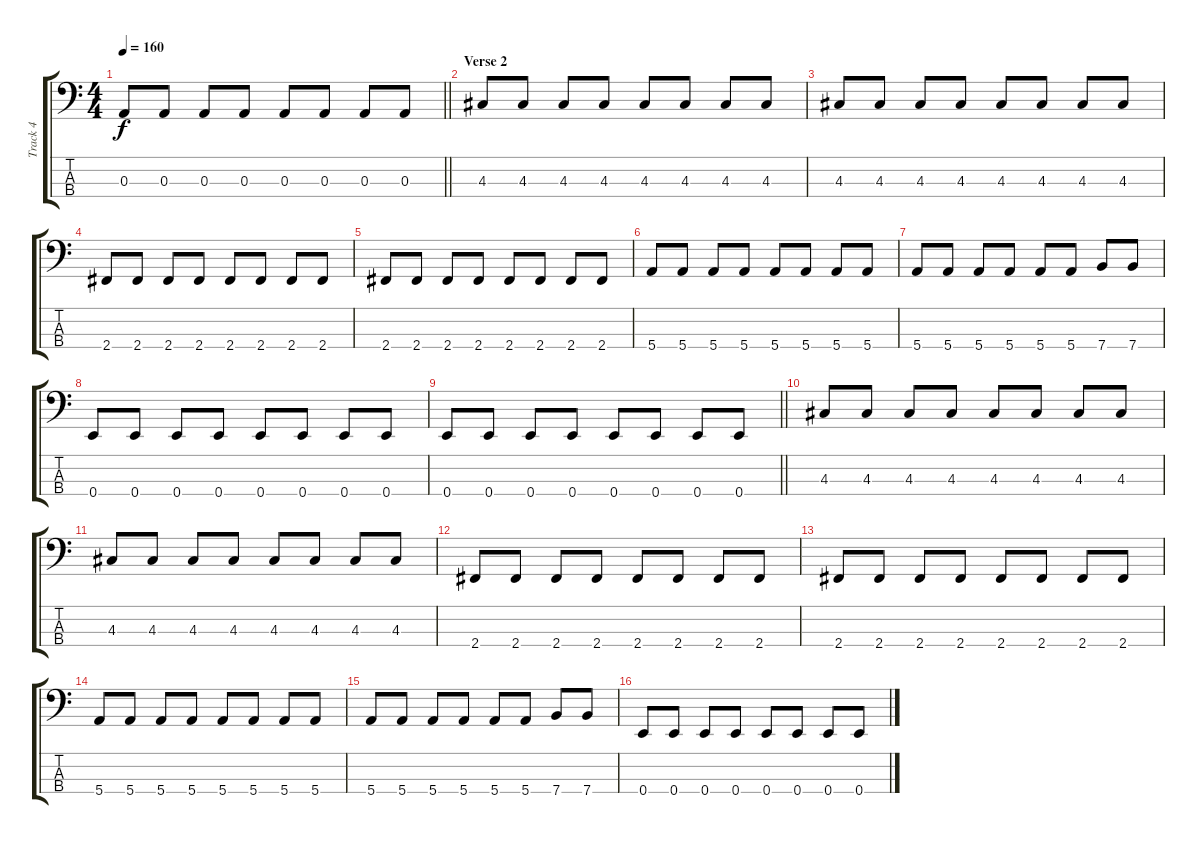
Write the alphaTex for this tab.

\track ("Track 4" "Track 4") {instrument electricbasspick}
\staff {score tabs}
\tuning (G2 D2 A1 E1) {hide}
\ts (4 4)
\tempo 160
\clef f4
\barLineRight lightlight
\ks c
0.3.8{dy f} 0.3.8 0.3.8 0.3.8 0.3.8 0.3.8 0.3.8 0.3.8 |
\section ("" "Verse 2")
4.3.8 4.3.8 4.3.8 4.3.8 4.3.8 4.3.8 4.3.8 4.3.8 |
4.3.8 4.3.8 4.3.8 4.3.8 4.3.8 4.3.8 4.3.8 4.3.8 |
2.4.8 2.4.8 2.4.8 2.4.8 2.4.8 2.4.8 2.4.8 2.4.8 |
2.4.8 2.4.8 2.4.8 2.4.8 2.4.8 2.4.8 2.4.8 2.4.8 |
5.4.8 5.4.8 5.4.8 5.4.8 5.4.8 5.4.8 5.4.8 5.4.8 |
5.4.8 5.4.8 5.4.8 5.4.8 5.4.8 5.4.8 7.4.8 7.4.8 |
0.4.8 0.4.8 0.4.8 0.4.8 0.4.8 0.4.8 0.4.8 0.4.8 |
\barLineRight lightlight
0.4.8 0.4.8 0.4.8 0.4.8 0.4.8 0.4.8 0.4.8 0.4.8 |
4.3.8 4.3.8 4.3.8 4.3.8 4.3.8 4.3.8 4.3.8 4.3.8 |
4.3.8 4.3.8 4.3.8 4.3.8 4.3.8 4.3.8 4.3.8 4.3.8 |
2.4.8 2.4.8 2.4.8 2.4.8 2.4.8 2.4.8 2.4.8 2.4.8 |
2.4.8 2.4.8 2.4.8 2.4.8 2.4.8 2.4.8 2.4.8 2.4.8 |
5.4.8 5.4.8 5.4.8 5.4.8 5.4.8 5.4.8 5.4.8 5.4.8 |
5.4.8 5.4.8 5.4.8 5.4.8 5.4.8 5.4.8 7.4.8 7.4.8 |
0.4.8 0.4.8 0.4.8 0.4.8 0.4.8 0.4.8 0.4.8 0.4.8
